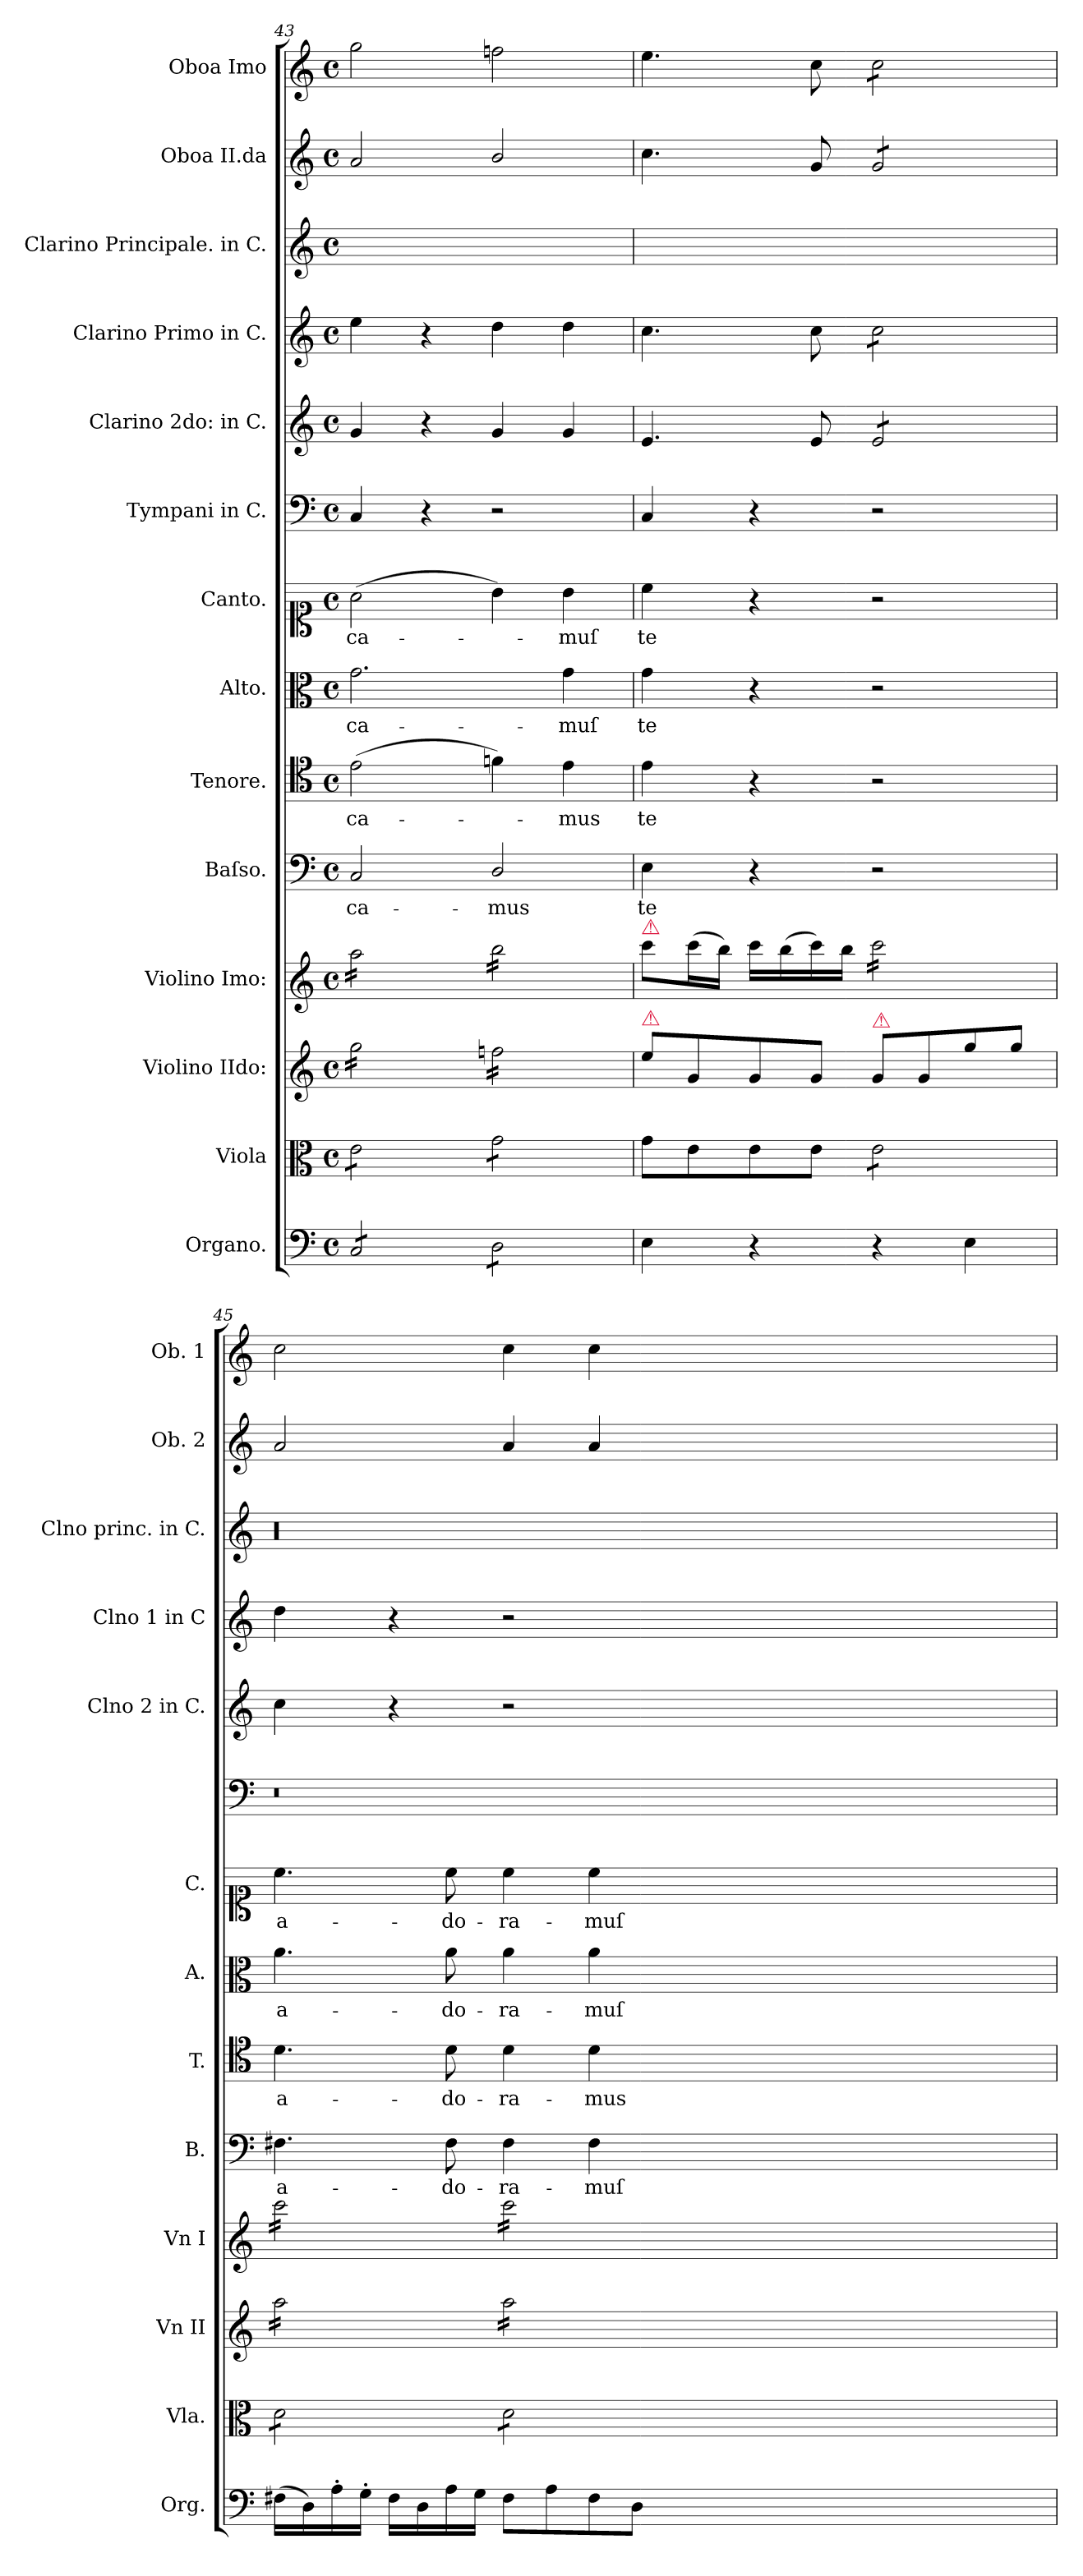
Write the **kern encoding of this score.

**kern	**kern	**kern	**kern	**kern	**text	**kern	**text	**kern	**text	**kern	**text	**kern	**kern	**kern	**kern	**kern	**kern
*part14	*part13	*part12	*part11	*part10	*part10	*part9	*part9	*part8	*part8	*part7	*part7	*part6	*part5	*part4	*part3	*part2	*part1
*staff14	*staff13	*staff12	*staff11	*staff10	*staff10	*staff9	*staff9	*staff8	*staff8	*staff7	*staff7	*staff6	*staff5	*staff4	*staff3	*staff2	*staff1
*I"Organo.	*I"Viola	*I"Violino IIdo:	*I"Violino Imo:	*I"Baſso.	*	*I"Tenore.	*	*I"Alto.	*	*I"Canto.	*	*I"Tympani in C.	*I"Clarino 2do: in C.	*I"Clarino Primo in C.	*I"Clarino Principale. in C.	*I"Oboa II.da	*I"Oboa Imo
*I'Org.	*I'Vla.	*I'Vn II	*I'Vn I	*I'B.	*	*I'T.	*	*I'A.	*	*I'C.	*	*	*I'Clno 2 in C.	*I'Clno 1 in C	*I'Clno princ. in C.	*I'Ob. 2	*I'Ob. 1
*clefF4	*clefC3	*clefG2	*clefG2	*clefF4	*	*clefC4	*	*clefC3	*	*clefC1	*	*clefF4	*clefG2	*clefG2	*clefG2	*clefG2	*clefG2
*k[]	*k[]	*k[]	*k[]	*k[]	*	*k[]	*	*k[]	*	*k[]	*	*k[]	*k[]	*k[]	*k[]	*k[]	*k[]
*M4/4	*M4/4	*M4/4	*M4/4	*M4/4	*	*M4/4	*	*M4/4	*	*M4/4	*	*M4/4	*M4/4	*M4/4	*M4/4	*M4/4	*M4/4
*met(c)	*met(c)	*met(c)	*met(c)	*met(c)	*	*met(c)	*	*met(c)	*	*met(c)	*	*met(c)	*met(c)	*met(c)	*met(c)	*met(c)	*met(c)
=43	=43	=43	=43	=43	=43	=43	=43	=43	=43	=43	=43	=43	=43	=43	=43	=43	=43
*tremolo	*	*	*	*	*	*	*	*	*	*	*	*	*	*	*	*	*
*	*tremolo	*	*	*	*	*	*	*	*	*	*	*	*	*	*	*	*
*	*	*tremolo	*	*	*	*	*	*	*	*	*	*	*	*	*	*	*
*	*	*	*tremolo	*	*	*	*	*	*	*	*	*	*	*	*	*	*
8C/L	8e\L	16gg\LL	16aa\LL	2C/	-ca-	(>2e\	-ca-	2.g\	-ca-	(>2a\	-ca-	4C/	4g/	4ee\	1ryy	2a/	2gg\
.	.	16gg\	16aa\	.	.	.	.	.	.	.	.	.	.	.	.	.	.
8C/	8e\	16gg\	16aa\	.	.	.	.	.	.	.	.	.	.	.	.	.	.
.	.	16gg\	16aa\	.	.	.	.	.	.	.	.	.	.	.	.	.	.
8C/	8e\	16gg\	16aa\	.	.	.	.	.	.	.	.	4r	4r	4r	.	.	.
.	.	16gg\	16aa\	.	.	.	.	.	.	.	.	.	.	.	.	.	.
8C/J	8e\J	16gg\	16aa\	.	.	.	.	.	.	.	.	.	.	.	.	.	.
.	.	16gg\JJ	16aa\JJ	.	.	.	.	.	.	.	.	.	.	.	.	.	.
8D\L	8g\L	16ffn\LL	16bb\LL	2D/	-mus	4fn\)	.	.	.	4b\)	.	2r	4g/	4dd\	.	2b/	2ffn\
.	.	16ffn\	16bb\	.	.	.	.	.	.	.	.	.	.	.	.	.	.
8D\	8g\	16ffn\	16bb\	.	.	.	.	.	.	.	.	.	.	.	.	.	.
.	.	16ffn\	16bb\	.	.	.	.	.	.	.	.	.	.	.	.	.	.
8D\	8g\	16ffn\	16bb\	.	.	4e\	-mus	4g\	-muſ	4b\	-muſ	.	4g/	4dd\	.	.	.
.	.	16ffn\	16bb\	.	.	.	.	.	.	.	.	.	.	.	.	.	.
8D\J	8g\J	16ffn\	16bb\	.	.	.	.	.	.	.	.	.	.	.	.	.	.
*	*Xtremolo	*	*	*	*	*	*	*	*	*	*	*	*	*	*	*	*
*Xtremolo	*	*	*	*	*	*	*	*	*	*	*	*	*	*	*	*	*
.	.	16ffn\JJ	16bb\JJ	.	.	.	.	.	.	.	.	.	.	.	.	.	.
*	*	*	*Xtremolo	*	*	*	*	*	*	*	*	*	*	*	*	*	*
*	*	*Xtremolo	*	*	*	*	*	*	*	*	*	*	*	*	*	*	*
=44	=44	=44	=44	=44	=44	=44	=44	=44	=44	=44	=44	=44	=44	=44	=44	=44	=44
!	!	!	!LO:TX:a:color=crimson:t=⚠	!	!	!	!	!	!	!	!	!	!	!	!	!	!
!	!	!LO:TX:a:color=crimson:t=⚠	!	!	!	!	!	!	!	!	!	!	!	!	!	!	!
4E\	8g\L	8ee\L	8ccc\L	4E\	te	4e\	te	4g\	te	4cc\	te	4C/	4.e/	4.cc\	1ryy	4.cc\	4.ee\
.	8e\	8g/	(>16ccc\L	.	.	.	.	.	.	.	.	.	.	.	.	.	.
.	.	.	16bb\JJ)	.	.	.	.	.	.	.	.	.	.	.	.	.	.
4r	8e\	8g/	16ccc\LL	4r	.	4r	.	4r	.	4r	.	4r	.	.	.	.	.
.	.	.	(>16bb\	.	.	.	.	.	.	.	.	.	.	.	.	.	.
.	8e\J	8g/J	16ccc\)	.	.	.	.	.	.	.	.	.	8e/	8cc\	.	8g/	8cc\
.	.	.	16bb\JJ	.	.	.	.	.	.	.	.	.	.	.	.	.	.
!	!	!	!LO:TX:a:color=crimson:t=⚠	!	!	!	!	!	!	!	!	!	!	!	!	!	!
!	!	!LO:TX:a:color=crimson:t=⚠	!	!	!	!	!	!	!	!	!	!	!	!	!	!	!
*	*tremolo	*	*	*	*	*	*	*	*	*	*	*	*	*	*	*	*
*	*	*	*tremolo	*	*	*	*	*	*	*	*	*	*	*	*	*	*
*	*	*	*	*	*	*	*	*	*	*	*	*	*tremolo	*	*	*	*
*	*	*	*	*	*	*	*	*	*	*	*	*	*	*tremolo	*	*	*
*	*	*	*	*	*	*	*	*	*	*	*	*	*	*	*	*tremolo	*
*	*	*	*	*	*	*	*	*	*	*	*	*	*	*	*	*	*tremolo
4r	8e\L	8g/L	16ccc\LL	2r	.	2r	.	2r	.	2r	.	2r	8e/L	8cc\L	.	8g/L	8cc\L
.	.	.	16ccc\	.	.	.	.	.	.	.	.	.	.	.	.	.	.
.	8e\	8g/	16ccc\	.	.	.	.	.	.	.	.	.	8e/	8cc\	.	8g/	8cc\
.	.	.	16ccc\	.	.	.	.	.	.	.	.	.	.	.	.	.	.
4E\	8e\	8gg\	16ccc\	.	.	.	.	.	.	.	.	.	8e/	8cc\	.	8g/	8cc\
.	.	.	16ccc\	.	.	.	.	.	.	.	.	.	.	.	.	.	.
.	8e\J	8gg\J	16ccc\	.	.	.	.	.	.	.	.	.	8e/J	8cc\J	.	8g/J	8cc\J
*	*	*	*	*	*	*	*	*	*	*	*	*	*	*	*	*	*Xtremolo
*	*	*	*	*	*	*	*	*	*	*	*	*	*	*	*	*Xtremolo	*
*	*	*	*	*	*	*	*	*	*	*	*	*	*	*Xtremolo	*	*	*
*	*	*	*	*	*	*	*	*	*	*	*	*	*Xtremolo	*	*	*	*
.	.	.	16ccc\JJ	.	.	.	.	.	.	.	.	.	.	.	.	.	.
=45	=45	=45	=45	=45	=45	=45	=45	=45	=45	=45	=45	=45	=45	=45	=45	=45	=45
*	*	*tremolo	*	*	*	*	*	*	*	*	*	*	*	*	*	*	*
(>16F#X\LL	8d\L	16aa\LL	16ccc\LL	4.F#X\	a-	4.d\	a-	4.a\	a-	4.cc\	a-	0r	4cc\	4dd\	00r	2a/	2cc\
16D\)	.	16aa\	16ccc\	.	.	.	.	.	.	.	.	.	.	.	.	.	.
16A'>\	8d\	16aa\	16ccc\	.	.	.	.	.	.	.	.	.	.	.	.	.	.
16G'>\JJ	.	16aa\	16ccc\	.	.	.	.	.	.	.	.	.	.	.	.	.	.
16F#\LL	8d\	16aa\	16ccc\	.	.	.	.	.	.	.	.	.	4r	4r	.	.	.
16D\	.	16aa\	16ccc\	.	.	.	.	.	.	.	.	.	.	.	.	.	.
16A\	8d\J	16aa\	16ccc\	8F#\	-do-	8d\	-do-	8a\	-do-	8cc\	-do-	.	.	.	.	.	.
16G\JJ	.	16aa\JJ	16ccc\JJ	.	.	.	.	.	.	.	.	.	.	.	.	.	.
8F#\L	8d\L	16aa\LL	16ccc\LL	4F#\	-ra-	4d\	-ra-	4a\	-ra-	4cc\	-ra-	.	2r	2r	.	4a/	4cc\
.	.	16aa\	16ccc\	.	.	.	.	.	.	.	.	.	.	.	.	.	.
8A\	8d\	16aa\	16ccc\	.	.	.	.	.	.	.	.	.	.	.	.	.	.
.	.	16aa\	16ccc\	.	.	.	.	.	.	.	.	.	.	.	.	.	.
8F#\	8d\	16aa\	16ccc\	4F#\	-muſ	4d\	-mus	4a\	-muſ	4cc\	-muſ	.	.	.	.	4a/	4cc\
.	.	16aa\	16ccc\	.	.	.	.	.	.	.	.	.	.	.	.	.	.
8D\J	8d\J	16aa\	16ccc\	.	.	.	.	.	.	.	.	.	.	.	.	.	.
*	*Xtremolo	*	*	*	*	*	*	*	*	*	*	*	*	*	*	*	*
.	.	16aa\JJ	16ccc\JJ	.	.	.	.	.	.	.	.	.	.	.	.	.	.
*	*	*	*Xtremolo	*	*	*	*	*	*	*	*	*	*	*	*	*	*
*	*	*Xtremolo	*	*	*	*	*	*	*	*	*	*	*	*	*	*	*
0.ryy	0.ryy	0.ryy	0.ryy	0.ryy	.	0.ryy	.	0.ryy	.	0.ryy	.	.	0.ryy	0.ryy	.	0.ryy	0.ryy
.	.	.	.	.	.	.	.	.	.	.	.	0ryy	.	.	.	.	.
=	=	=	=	=	=	=	=	=	=	=	=	=	=	=	=	=	=
*-	*-	*-	*-	*-	*-	*-	*-	*-	*-	*-	*-	*-	*-	*-	*-	*-	*-
